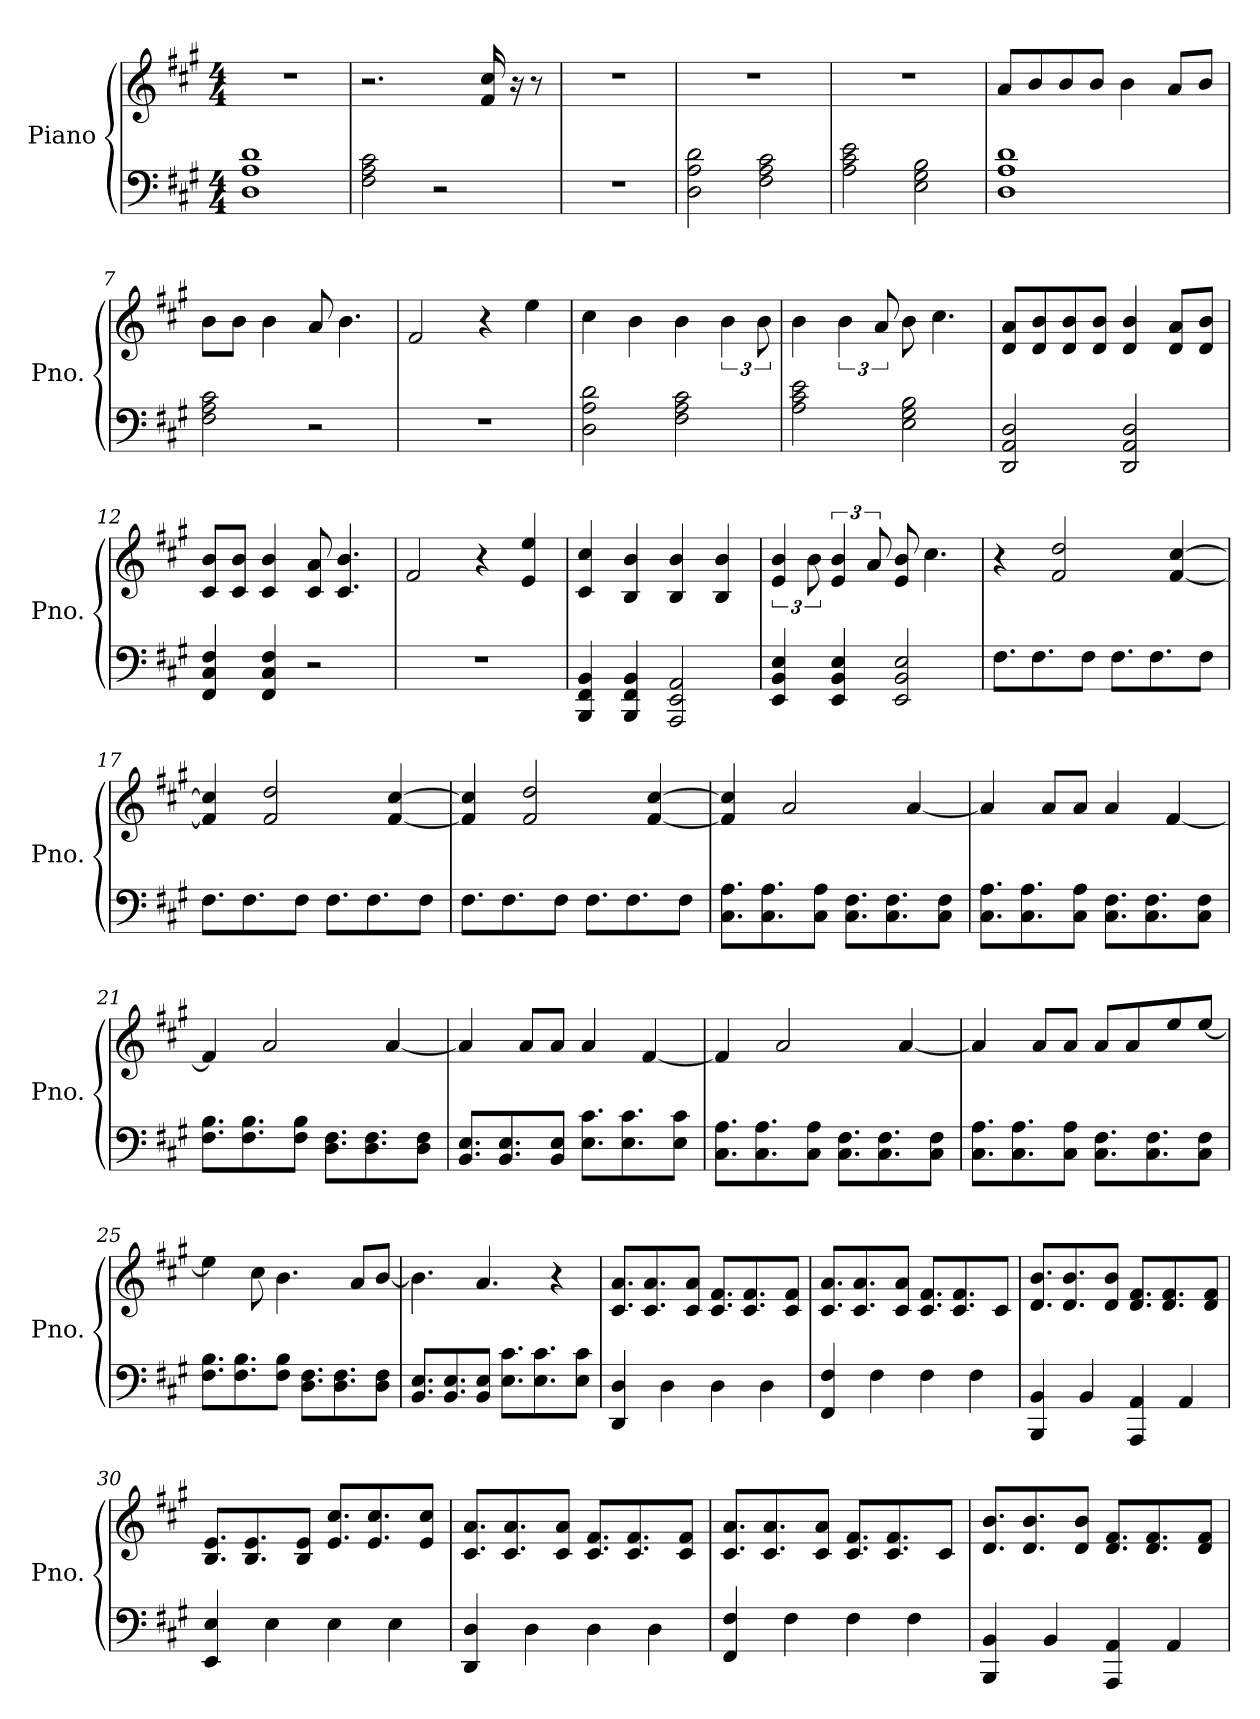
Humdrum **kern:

**kern	**kern
*part1	*part1
*staff2	*staff1
*I"Piano	*
*I'Pno.	*
*clefF4	*clefG2
*k[f#c#g#]	*k[f#c#g#]
*M4/4	*M4/4
*MM164	*MM164
=1	=1
1D 1A 1d	1r
=2	=2
2F#\ 2A\ 2c#\	2.r
2r	.
.	16f#/ 16cc#/
.	16r
.	8r
=3	=3
1r	1r
=4	=4
2D\ 2A\ 2d\	1r
2F#\ 2A\ 2c#\	.
=5	=5
2A\ 2c#\ 2e\	1r
2E\ 2G#\ 2B\	.
=6	=6
1D 1A 1d	8a/L
.	8b/
.	8b/
.	8b/J
.	4b\
.	8a/L
.	8b/J
=7	=7
2F#\ 2A\ 2c#\	8b\L
.	8b\J
.	4b\
2r	8a/
.	4.b\
=8	=8
1r	2f#/
.	4r
.	4ee\
=9	=9
2D\ 2A\ 2d\	4cc#\
.	4b\
2F#\ 2A\ 2c#\	4b\
.	6b\
.	12b\
!!LO:LB:g=z
=10	=10
2A\ 2c#\ 2e\	4b\
.	6b\
.	12a/
2E\ 2G#\ 2B\	8b\
.	4.cc#\
=11	=11
2DD/ 2AA/ 2D/	8d/ 8a/L
.	8d/ 8b/
.	8d/ 8b/
.	8d/ 8b/J
2DD/ 2AA/ 2D/	4d/ 4b/
.	8d/ 8a/L
.	8d/ 8b/J
=12	=12
4FF#/ 4C#/ 4F#/	8c#/ 8b/L
.	8c#/ 8b/J
4FF#/ 4C#/ 4F#/	4c#/ 4b/
2r	8c#/ 8a/
.	4.c#/ 4.b/
=13	=13
1r	2f#/
.	4r
.	4e/ 4ee/
=14	=14
4BBB/ 4FF#/ 4BB/	4c#/ 4cc#/
4BBB/ 4FF#/ 4BB/	4B/ 4b/
2AAA/ 2EE/ 2AA/	4B/ 4b/
.	4B/ 4b/
=15	=15
4EE/ 4BB/ 4E/	6e/ 6b/
.	12b\
4EE/ 4BB/ 4E/	6e/ 6b/
.	12a/
2EE/ 2BB/ 2E/	8e/ 8b/
.	4.cc#\
!!LO:LB:g=z
=16	=16
8.F#\L	4r
8.F#\	.
.	2f#/ 2dd/
8F#\J	.
8.F#\L	.
8.F#\	.
.	[4f#/ [4cc#/
8F#\J	.
=17	=17
8.F#\L	4f#/] 4cc#/]
8.F#\	.
.	2f#/ 2dd/
8F#\J	.
8.F#\L	.
8.F#\	.
.	[4f#/ [4cc#/
8F#\J	.
=18	=18
8.F#\L	4f#/] 4cc#/]
8.F#\	.
.	2f#/ 2dd/
8F#\J	.
8.F#\L	.
8.F#\	.
.	[4f#/ [4cc#/
8F#\J	.
=19	=19
8.C#\ 8.A\L	4f#/] 4cc#/]
8.C#\ 8.A\	.
.	2a/
8C#\ 8A\J	.
8.C#\ 8.F#\L	.
8.C#\ 8.F#\	.
.	[4a/
8C#\ 8F#\J	.
=20	=20
8.C#\ 8.A\L	4a/]
8.C#\ 8.A\	.
.	8a/L
8C#\ 8A\J	8a/J
8.C#\ 8.F#\L	4a/
8.C#\ 8.F#\	.
.	[4f#/
8C#\ 8F#\J	.
!!LO:LB:g=z
=21	=21
8.F#\ 8.B\L	4f#/]
8.F#\ 8.B\	.
.	2a/
8F#\ 8B\J	.
8.D\ 8.F#\L	.
8.D\ 8.F#\	.
.	[4a/
8D\ 8F#\J	.
=22	=22
8.BB/ 8.E/L	4a/]
8.BB/ 8.E/	.
.	8a/L
8BB/ 8E/J	8a/J
8.E\ 8.c#\L	4a/
8.E\ 8.c#\	.
.	[4f#/
8E\ 8c#\J	.
=23	=23
8.C#\ 8.A\L	4f#/]
8.C#\ 8.A\	.
.	2a/
8C#\ 8A\J	.
8.C#\ 8.F#\L	.
8.C#\ 8.F#\	.
.	[4a/
8C#\ 8F#\J	.
=24	=24
8.C#\ 8.A\L	4a/]
8.C#\ 8.A\	.
.	8a/L
8C#\ 8A\J	8a/J
8.C#\ 8.F#\L	8a/L
.	8a/
8.C#\ 8.F#\	.
.	8ee/
8C#\ 8F#\J	[8ee/J
=25	=25
8.F#\ 8.B\L	4ee\]
8.F#\ 8.B\	.
.	8cc#\
8F#\ 8B\J	4.b\
8.D\ 8.F#\L	.
8.D\ 8.F#\	.
.	8a/L
8D\ 8F#\J	[8b/J
!!LO:LB:g=z
=26	=26
8.BB/ 8.E/L	4.b\]
8.BB/ 8.E/	.
8BB/ 8E/J	4.a/
8.E\ 8.c#\L	.
8.E\ 8.c#\	.
.	4r
8E\ 8c#\J	.
=27	=27
4DD/ 4D/	8.c#/ 8.a/L
.	8.c#/ 8.a/
4D\	.
.	8c#/ 8a/J
4D\	8.c#/ 8.f#/L
.	8.c#/ 8.f#/
4D\	.
.	8c#/ 8f#/J
=28	=28
4FF#/ 4F#/	8.c#/ 8.a/L
.	8.c#/ 8.a/
4F#\	.
.	8c#/ 8a/J
4F#\	8.c#/ 8.f#/L
.	8.c#/ 8.f#/
4F#\	.
.	8c#/J
=29	=29
4BBB/ 4BB/	8.d/ 8.b/L
.	8.d/ 8.b/
4BB/	.
.	8d/ 8b/J
4AAA/ 4AA/	8.d/ 8.f#/L
.	8.d/ 8.f#/
4AA/	.
.	8d/ 8f#/J
!!LO:PB:g=z
=30	=30
4EE/ 4E/	8.B/ 8.e/L
.	8.B/ 8.e/
4E\	.
.	8B/ 8e/J
4E\	8.e/ 8.cc#/L
.	8.e/ 8.cc#/
4E\	.
.	8e/ 8cc#/J
=31	=31
4DD/ 4D/	8.c#/ 8.a/L
.	8.c#/ 8.a/
4D\	.
.	8c#/ 8a/J
4D\	8.c#/ 8.f#/L
.	8.c#/ 8.f#/
4D\	.
.	8c#/ 8f#/J
=32	=32
4FF#/ 4F#/	8.c#/ 8.a/L
.	8.c#/ 8.a/
4F#\	.
.	8c#/ 8a/J
4F#\	8.c#/ 8.f#/L
.	8.c#/ 8.f#/
4F#\	.
.	8c#/J
=33	=33
4BBB/ 4BB/	8.d/ 8.b/L
.	8.d/ 8.b/
4BB/	.
.	8d/ 8b/J
4AAA/ 4AA/	8.d/ 8.f#/L
.	8.d/ 8.f#/
4AA/	.
.	8d/ 8f#/J
=	=
*-	*-
